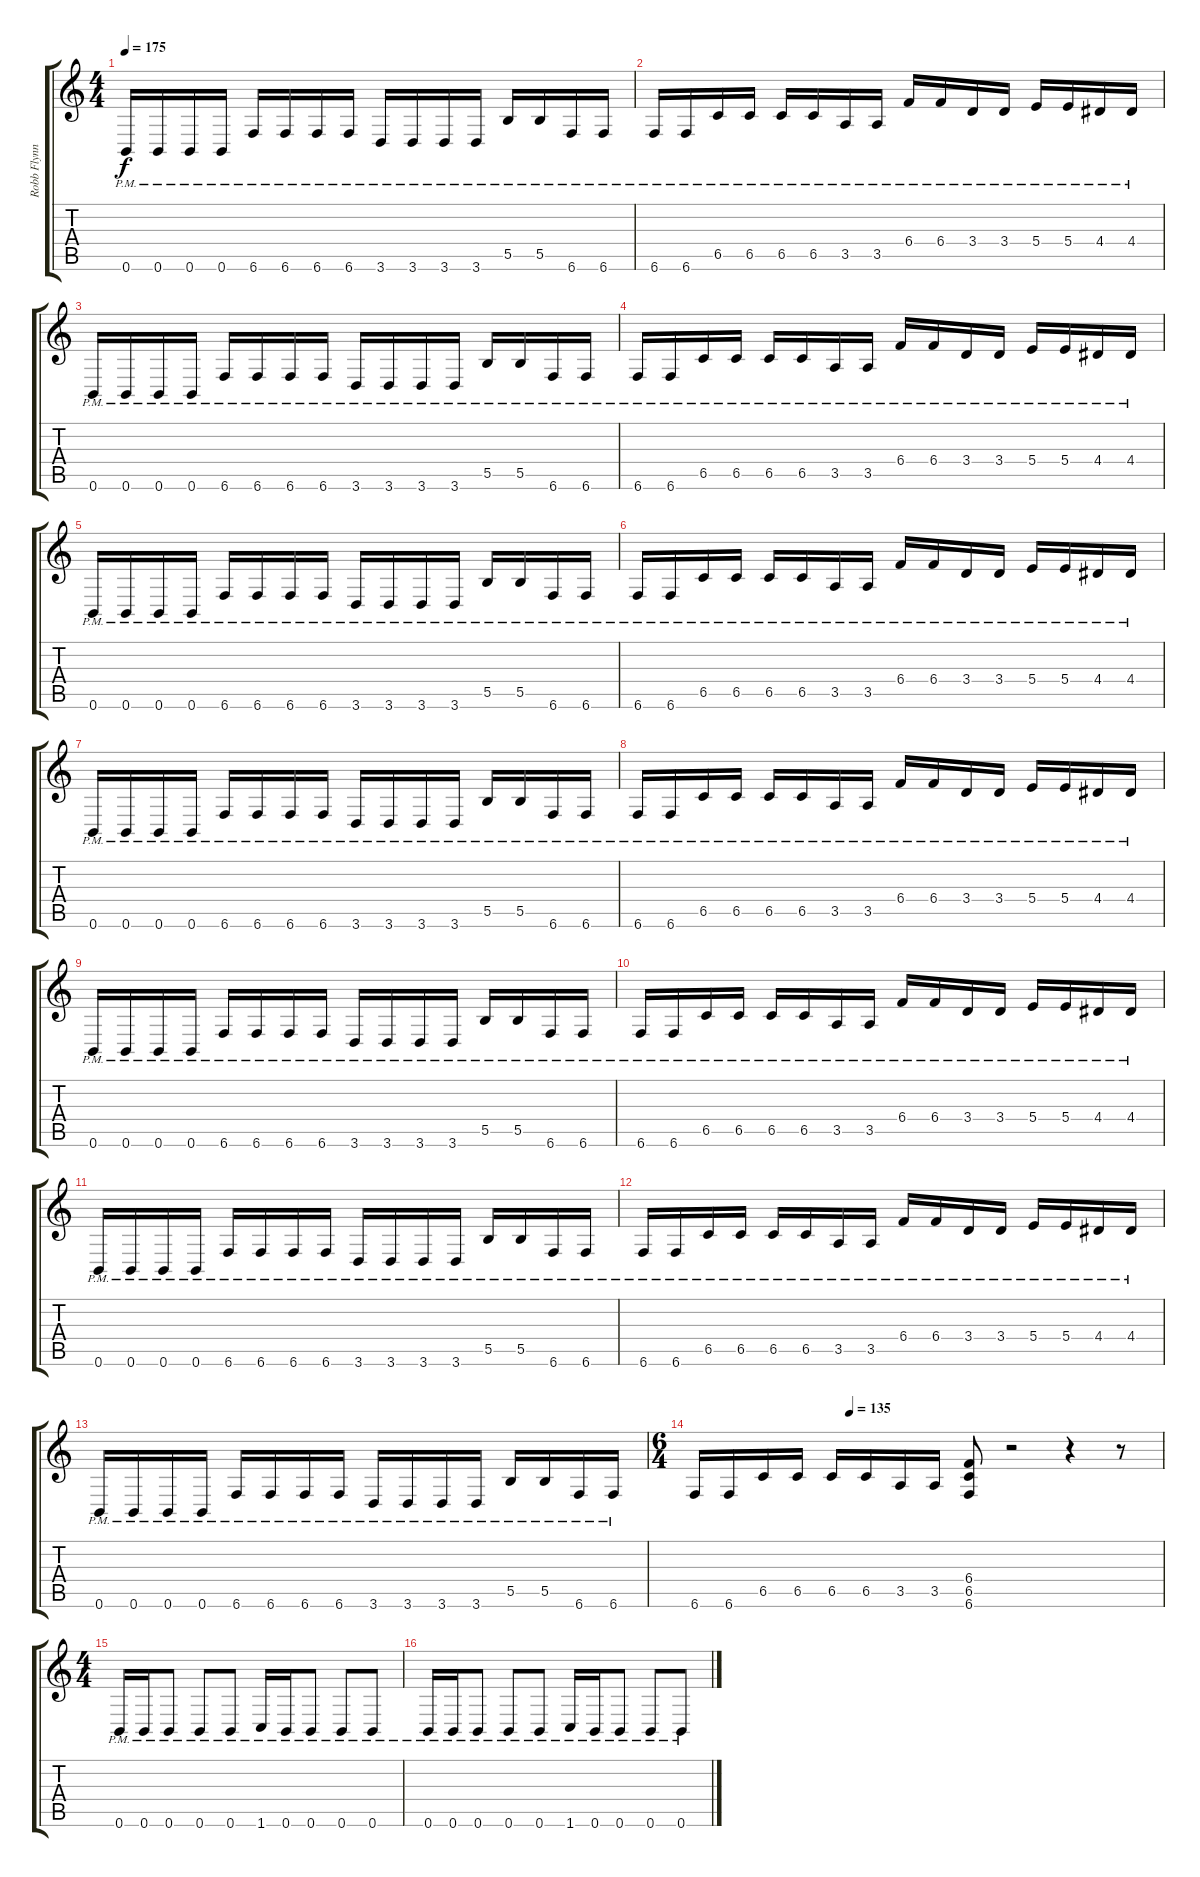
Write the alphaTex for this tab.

\track ("Robb Flynn" "Robb Flynn") {instrument distortionguitar}
\staff {score tabs}
\tuning (Db4 Ab3 E3 B2 Gb2 B1) {hide}
\ts (4 4)
\tempo 175
\clef g2
\ks c
0.6{pm}.16{dy f} 0.6{pm}.16 0.6{pm}.16 0.6{pm}.16 6.6{pm}.16 6.6{pm}.16 6.6{pm}.16 6.6{pm}.16 3.6{pm}.16 3.6{pm}.16 3.6{pm}.16 3.6{pm}.16 5.5{pm}.16 5.5{pm}.16 6.6{pm}.16 6.6{pm}.16 |
6.6{pm}.16 6.6{pm}.16 6.5{pm}.16 6.5{pm}.16 6.5{pm}.16 6.5{pm}.16 3.5{pm}.16 3.5{pm}.16 6.4{pm}.16 6.4{pm}.16 3.4{pm}.16 3.4{pm}.16 5.4{pm}.16 5.4{pm}.16 4.4{pm}.16 4.4{pm}.16 |
0.6{pm}.16 0.6{pm}.16 0.6{pm}.16 0.6{pm}.16 6.6{pm}.16 6.6{pm}.16 6.6{pm}.16 6.6{pm}.16 3.6{pm}.16 3.6{pm}.16 3.6{pm}.16 3.6{pm}.16 5.5{pm}.16 5.5{pm}.16 6.6{pm}.16 6.6{pm}.16 |
6.6{pm}.16 6.6{pm}.16 6.5{pm}.16 6.5{pm}.16 6.5{pm}.16 6.5{pm}.16 3.5{pm}.16 3.5{pm}.16 6.4{pm}.16 6.4{pm}.16 3.4{pm}.16 3.4{pm}.16 5.4{pm}.16 5.4{pm}.16 4.4{pm}.16 4.4{pm}.16 |
0.6{pm}.16 0.6{pm}.16 0.6{pm}.16 0.6{pm}.16 6.6{pm}.16 6.6{pm}.16 6.6{pm}.16 6.6{pm}.16 3.6{pm}.16 3.6{pm}.16 3.6{pm}.16 3.6{pm}.16 5.5{pm}.16 5.5{pm}.16 6.6{pm}.16 6.6{pm}.16 |
6.6{pm}.16 6.6{pm}.16 6.5{pm}.16 6.5{pm}.16 6.5{pm}.16 6.5{pm}.16 3.5{pm}.16 3.5{pm}.16 6.4{pm}.16 6.4{pm}.16 3.4{pm}.16 3.4{pm}.16 5.4{pm}.16 5.4{pm}.16 4.4{pm}.16 4.4{pm}.16 |
0.6{pm}.16 0.6{pm}.16 0.6{pm}.16 0.6{pm}.16 6.6{pm}.16 6.6{pm}.16 6.6{pm}.16 6.6{pm}.16 3.6{pm}.16 3.6{pm}.16 3.6{pm}.16 3.6{pm}.16 5.5{pm}.16 5.5{pm}.16 6.6{pm}.16 6.6{pm}.16 |
6.6{pm}.16 6.6{pm}.16 6.5{pm}.16 6.5{pm}.16 6.5{pm}.16 6.5{pm}.16 3.5{pm}.16 3.5{pm}.16 6.4{pm}.16 6.4{pm}.16 3.4{pm}.16 3.4{pm}.16 5.4{pm}.16 5.4{pm}.16 4.4{pm}.16 4.4{pm}.16 |
0.6{pm}.16 0.6{pm}.16 0.6{pm}.16 0.6{pm}.16 6.6{pm}.16 6.6{pm}.16 6.6{pm}.16 6.6{pm}.16 3.6{pm}.16 3.6{pm}.16 3.6{pm}.16 3.6{pm}.16 5.5{pm}.16 5.5{pm}.16 6.6{pm}.16 6.6{pm}.16 |
6.6{pm}.16 6.6{pm}.16 6.5{pm}.16 6.5{pm}.16 6.5{pm}.16 6.5{pm}.16 3.5{pm}.16 3.5{pm}.16 6.4{pm}.16 6.4{pm}.16 3.4{pm}.16 3.4{pm}.16 5.4{pm}.16 5.4{pm}.16 4.4{pm}.16 4.4{pm}.16 |
0.6{pm}.16 0.6{pm}.16 0.6{pm}.16 0.6{pm}.16 6.6{pm}.16 6.6{pm}.16 6.6{pm}.16 6.6{pm}.16 3.6{pm}.16 3.6{pm}.16 3.6{pm}.16 3.6{pm}.16 5.5{pm}.16 5.5{pm}.16 6.6{pm}.16 6.6{pm}.16 |
6.6{pm}.16 6.6{pm}.16 6.5{pm}.16 6.5{pm}.16 6.5{pm}.16 6.5{pm}.16 3.5{pm}.16 3.5{pm}.16 6.4{pm}.16 6.4{pm}.16 3.4{pm}.16 3.4{pm}.16 5.4{pm}.16 5.4{pm}.16 4.4{pm}.16 4.4{pm}.16 |
0.6{pm}.16 0.6{pm}.16 0.6{pm}.16 0.6{pm}.16 6.6{pm}.16 6.6{pm}.16 6.6{pm}.16 6.6{pm}.16 3.6{pm}.16 3.6{pm}.16 3.6{pm}.16 3.6{pm}.16 5.5{pm}.16 5.5{pm}.16 6.6{pm}.16 6.6{pm}.16 |
\ts (6 4)
\tempo (135 0.3333333333333333)
6.6.16 6.6.16 6.5.16 6.5.16 6.5.16 6.5.16 3.5.16 3.5.16 (6.4 6.5 6.6).8 r.2 r.4 r.8 |
\ts (4 4)
0.6{pm}.16 0.6{pm}.16 0.6{pm}.8 0.6{pm}.8 0.6{pm}.8 1.6{pm}.16 0.6{pm}.16 0.6{pm}.8 0.6{pm}.8 0.6{pm}.8 |
0.6{pm}.16 0.6{pm}.16 0.6{pm}.8 0.6{pm}.8 0.6{pm}.8 1.6{pm}.16 0.6{pm}.16 0.6{pm}.8 0.6{pm}.8 0.6{pm}.8
